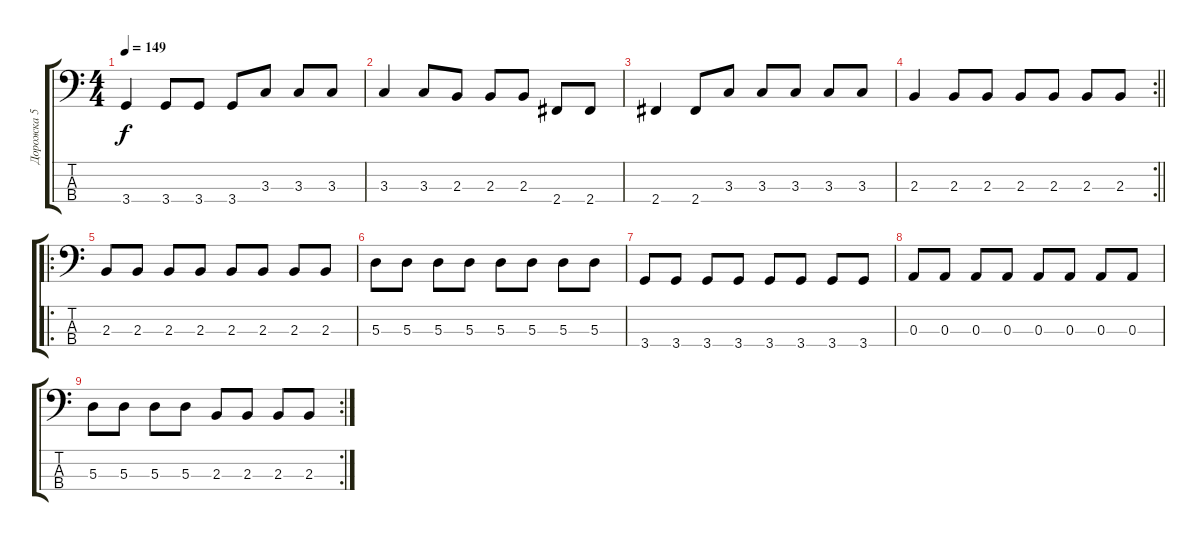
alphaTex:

\track ("Дорожка 5" "Дорожка 5") {instrument electricbasspick}
\staff {score tabs}
\tuning (G2 D2 A1 E1) {hide}
\ts (4 4)
\tempo 149
\clef f4
\ks c
3.4.4{dy f} 3.4.8 3.4.8 3.4.8 3.3.8 3.3.8 3.3.8 |
3.3.4 3.3.8 2.3.8 2.3.8 2.3.8 2.4.8 2.4.8 |
2.4.4 2.4.8 3.3.8 3.3.8 3.3.8 3.3.8 3.3.8 |
\rc 2
\barLineRight lightlight
2.3.4 2.3.8 2.3.8 2.3.8 2.3.8 2.3.8 2.3.8 |
\ro
2.3.8 2.3.8 2.3.8 2.3.8 2.3.8 2.3.8 2.3.8 2.3.8 |
5.3.8 5.3.8 5.3.8 5.3.8 5.3.8 5.3.8 5.3.8 5.3.8 |
3.4.8 3.4.8 3.4.8 3.4.8 3.4.8 3.4.8 3.4.8 3.4.8 |
0.3.8 0.3.8 0.3.8 0.3.8 0.3.8 0.3.8 0.3.8 0.3.8 |
\rc 2
5.3.8 5.3.8 5.3.8 5.3.8 2.3.8 2.3.8 2.3.8 2.3.8
